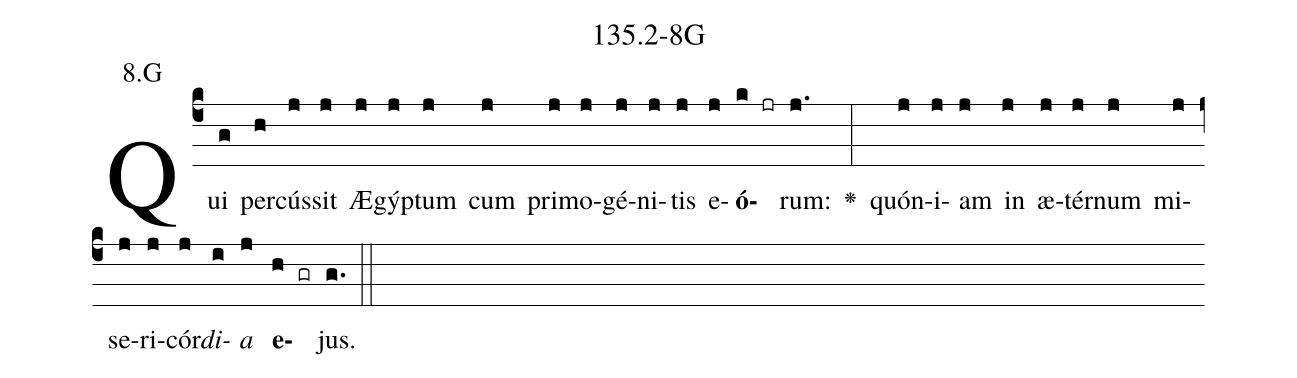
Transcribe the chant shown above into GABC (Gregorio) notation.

name: 135.2-8G;
annotation: 8.G;
%%
(c4)Qui(g) per(h)cús(j)sit(j) Æ(j)gýp(j)tum(j) cum(j) pri(j)mo(j)gé(j)ni(j)tis(j) e(j)<b>ó</b>(k jr)rum:(j.) <v>\greheightstar</v>(:) quón(j)i(j)am(j) in(j) æ(j)tér(j)num(j) mi(j)se(j)ri(j)cór(j)<i>di</i>(i)<i>a</i>(j) <b>e</b>(h gr)jus.(g.) (::)


%E(j) u(j) o(i) u(j) a(h) e.(g.) (::)
